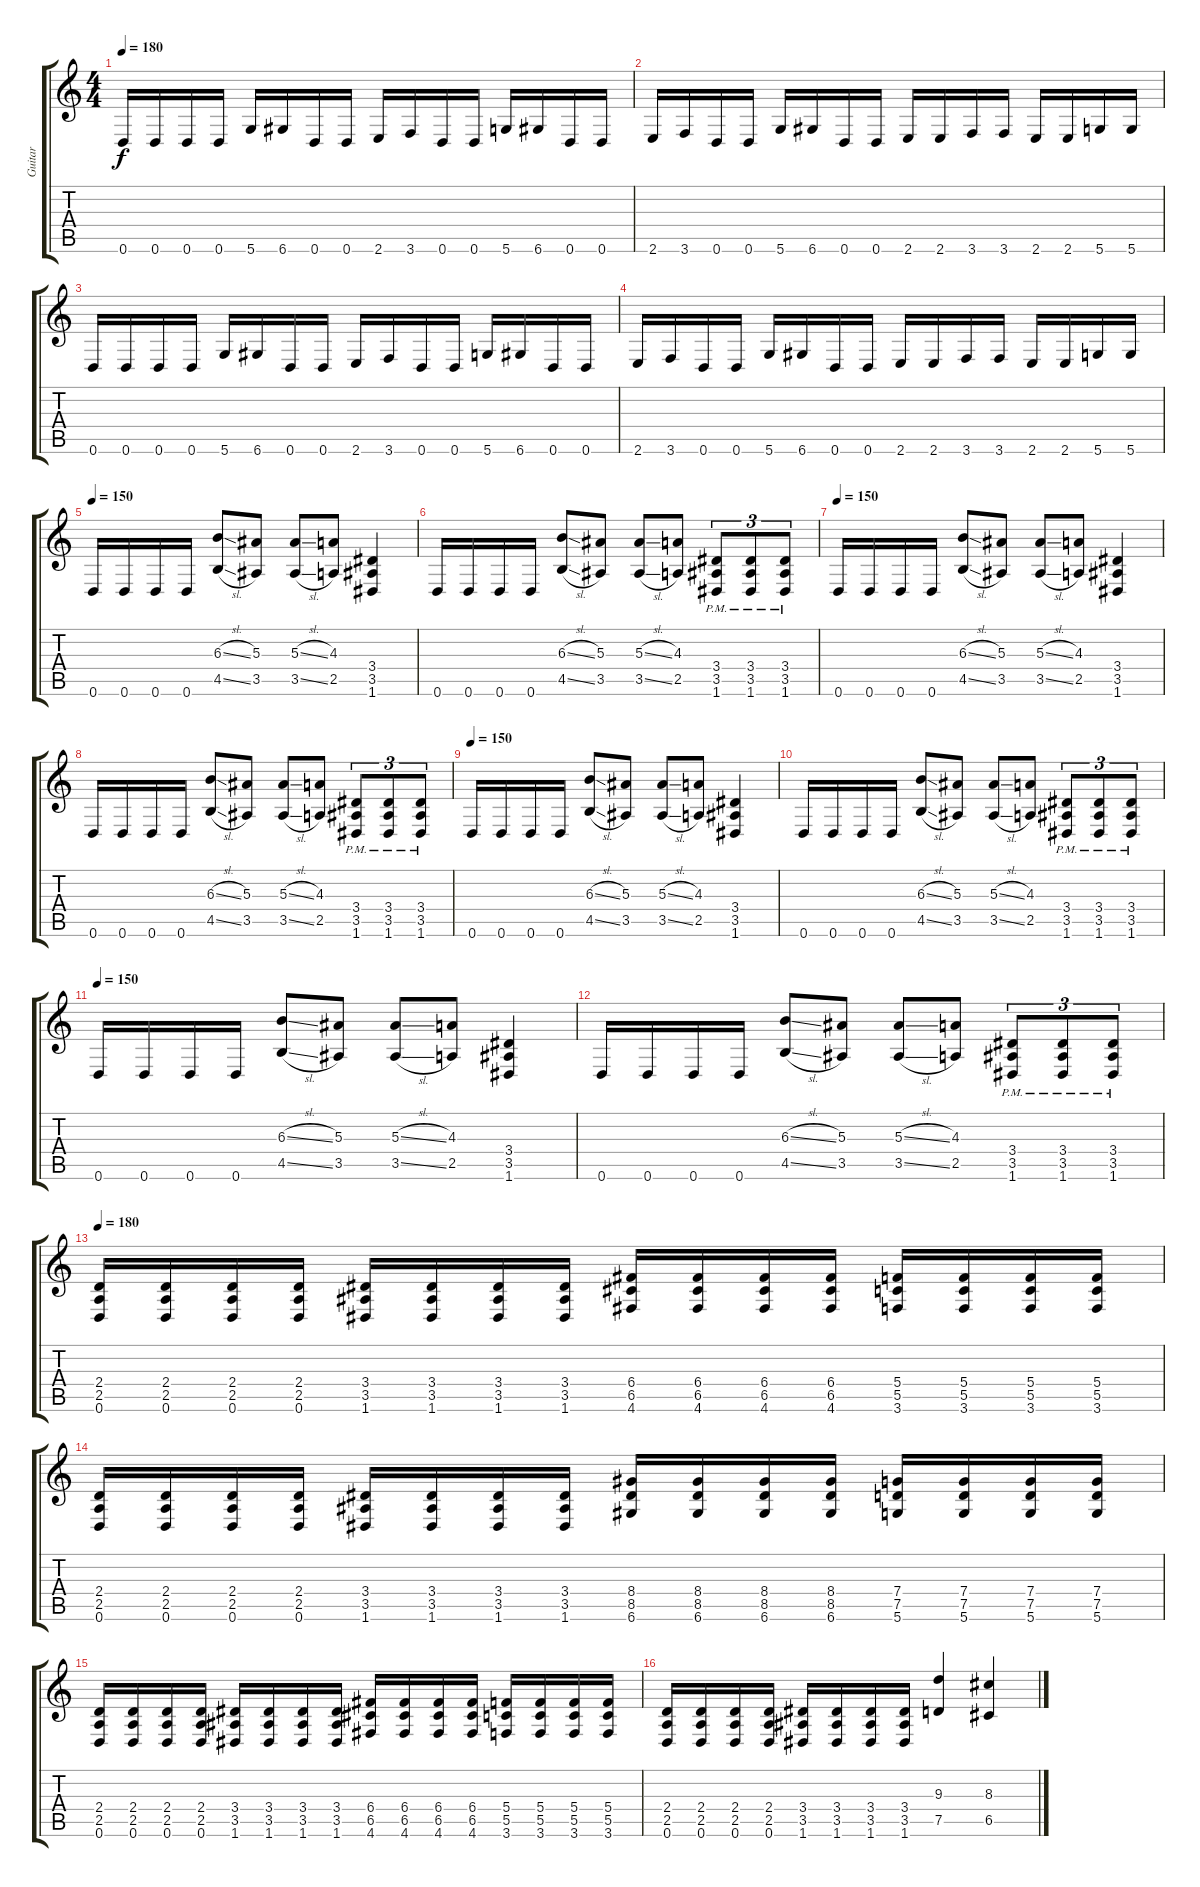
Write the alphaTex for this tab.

\track ("Guitar" "Guitar") {instrument distortionguitar}
\staff {score tabs}
\tuning (D4 A3 F3 C3 G2 D2) {hide}
\ts (4 4)
\tempo 180
\clef g2
\ks c
0.6.16{dy f} 0.6.16 0.6.16 0.6.16 5.6.16 6.6.16 0.6.16 0.6.16 2.6.16 3.6.16 0.6.16 0.6.16 5.6.16 6.6.16 0.6.16 0.6.16 |
2.6.16 3.6.16 0.6.16 0.6.16 5.6.16 6.6.16 0.6.16 0.6.16 2.6.16 2.6.16 3.6.16 3.6.16 2.6.16 2.6.16 5.6.16 5.6.16 |
0.6.16 0.6.16 0.6.16 0.6.16 5.6.16 6.6.16 0.6.16 0.6.16 2.6.16 3.6.16 0.6.16 0.6.16 5.6.16 6.6.16 0.6.16 0.6.16 |
2.6.16 3.6.16 0.6.16 0.6.16 5.6.16 6.6.16 0.6.16 0.6.16 2.6.16 2.6.16 3.6.16 3.6.16 2.6.16 2.6.16 5.6.16 5.6.16 |
\tempo 150
0.6.16 0.6.16 0.6.16 0.6.16 (6.3{sl} 4.5{sl}).8 (5.3 3.5).8 (5.3{sl} 3.5{sl}).8 (4.3 2.5).8 (3.4 3.5 1.6).4 |
0.6.16 0.6.16 0.6.16 0.6.16 (6.3{sl} 4.5{sl}).8 (5.3 3.5).8 (5.3{sl} 3.5{sl}).8 (4.3 2.5).8 (3.4{pm} 3.5{pm} 1.6{pm}).8{tu (3 2)} (3.4{pm} 3.5{pm} 1.6{pm}).8{tu (3 2)} (3.4{pm} 3.5 1.6{pm}).8{tu (3 2)} |
\tempo 150
0.6.16 0.6.16 0.6.16 0.6.16 (6.3{sl} 4.5{sl}).8 (5.3 3.5).8 (5.3{sl} 3.5{sl}).8 (4.3 2.5).8 (3.4 3.5 1.6).4 |
0.6.16 0.6.16 0.6.16 0.6.16 (6.3{sl} 4.5{sl}).8 (5.3 3.5).8 (5.3{sl} 3.5{sl}).8 (4.3 2.5).8 (3.4{pm} 3.5{pm} 1.6{pm}).8{tu (3 2)} (3.4{pm} 3.5{pm} 1.6{pm}).8{tu (3 2)} (3.4{pm} 3.5 1.6{pm}).8{tu (3 2)} |
\tempo 150
0.6.16 0.6.16 0.6.16 0.6.16 (6.3{sl} 4.5{sl}).8 (5.3 3.5).8 (5.3{sl} 3.5{sl}).8 (4.3 2.5).8 (3.4 3.5 1.6).4 |
0.6.16 0.6.16 0.6.16 0.6.16 (6.3{sl} 4.5{sl}).8 (5.3 3.5).8 (5.3{sl} 3.5{sl}).8 (4.3 2.5).8 (3.4{pm} 3.5{pm} 1.6{pm}).8{tu (3 2)} (3.4{pm} 3.5{pm} 1.6{pm}).8{tu (3 2)} (3.4{pm} 3.5 1.6{pm}).8{tu (3 2)} |
\tempo 150
0.6.16 0.6.16 0.6.16 0.6.16 (6.3{sl} 4.5{sl}).8 (5.3 3.5).8 (5.3{sl} 3.5{sl}).8 (4.3 2.5).8 (3.4 3.5 1.6).4 |
0.6.16 0.6.16 0.6.16 0.6.16 (6.3{sl} 4.5{sl}).8 (5.3 3.5).8 (5.3{sl} 3.5{sl}).8 (4.3 2.5).8 (3.4{pm} 3.5{pm} 1.6{pm}).8{tu (3 2)} (3.4{pm} 3.5{pm} 1.6{pm}).8{tu (3 2)} (3.4{pm} 3.5 1.6{pm}).8{tu (3 2)} |
\tempo 180
(2.4 2.5 0.6).16 (2.4 2.5 0.6).16 (2.4 2.5 0.6).16 (2.4 2.5 0.6).16 (3.4 3.5 1.6).16 (3.4 3.5 1.6).16 (3.4 3.5 1.6).16 (3.4 3.5 1.6).16 (6.4 6.5 4.6).16 (6.4 6.5 4.6).16 (6.4 6.5 4.6).16 (6.4 6.5 4.6).16 (5.4 5.5 3.6).16 (5.4 5.5 3.6).16 (5.4 5.5 3.6).16 (5.4 5.5 3.6).16 |
(2.4 2.5 0.6).16 (2.4 2.5 0.6).16 (2.4 2.5 0.6).16 (2.4 2.5 0.6).16 (3.4 3.5 1.6).16 (3.4 3.5 1.6).16 (3.4 3.5 1.6).16 (3.4 3.5 1.6).16 (8.4 8.5 6.6).16 (8.4 8.5 6.6).16 (8.4 8.5 6.6).16 (8.4 8.5 6.6).16 (7.4 7.5 5.6).16 (7.4 7.5 5.6).16 (7.4 7.5 5.6).16 (7.4 7.5 5.6).16 |
(2.4 2.5 0.6).16 (2.4 2.5 0.6).16 (2.4 2.5 0.6).16 (2.4 2.5 0.6).16 (3.4 3.5 1.6).16 (3.4 3.5 1.6).16 (3.4 3.5 1.6).16 (3.4 3.5 1.6).16 (6.4 6.5 4.6).16 (6.4 6.5 4.6).16 (6.4 6.5 4.6).16 (6.4 6.5 4.6).16 (5.4 5.5 3.6).16 (5.4 5.5 3.6).16 (5.4 5.5 3.6).16 (5.4 5.5 3.6).16 |
(2.4 2.5 0.6).16 (2.4 2.5 0.6).16 (2.4 2.5 0.6).16 (2.4 2.5 0.6).16 (3.4 3.5 1.6).16 (3.4 3.5 1.6).16 (3.4 3.5 1.6).16 (3.4 3.5 1.6).16 (9.3 7.5).4 (8.3 6.5).4
